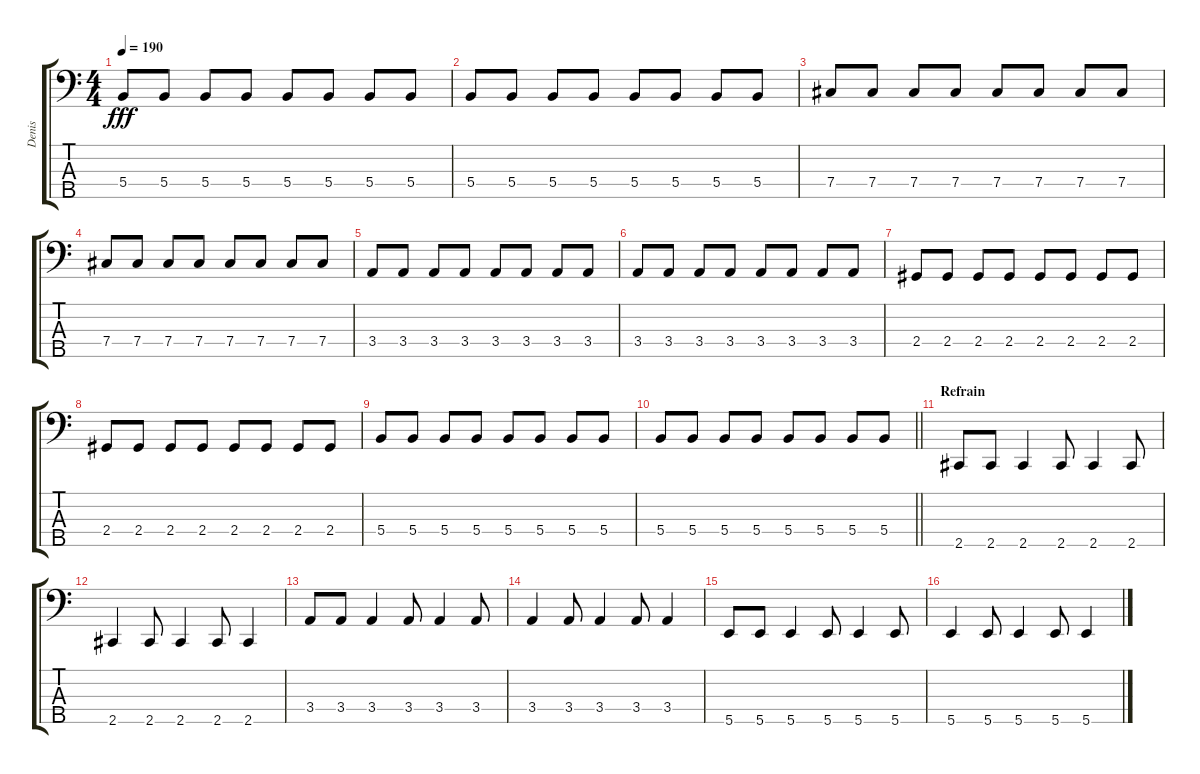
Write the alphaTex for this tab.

\track ("Denis" "Denis") {instrument slapbass1}
\staff {score tabs}
\tuning (A2 E2 B1 Gb1 B0) {hide}
\ts (4 4)
\tempo 190
\clef f4
\ks c
5.4.8{dy fff} 5.4.8 5.4.8 5.4.8 5.4.8 5.4.8 5.4.8 5.4.8 |
5.4.8 5.4.8 5.4.8 5.4.8 5.4.8 5.4.8 5.4.8 5.4.8 |
7.4.8 7.4.8 7.4.8 7.4.8 7.4.8 7.4.8 7.4.8 7.4.8 |
7.4.8 7.4.8 7.4.8 7.4.8 7.4.8 7.4.8 7.4.8 7.4.8 |
3.4.8 3.4.8 3.4.8 3.4.8 3.4.8 3.4.8 3.4.8 3.4.8 |
3.4.8 3.4.8 3.4.8 3.4.8 3.4.8 3.4.8 3.4.8 3.4.8 |
2.4.8 2.4.8 2.4.8 2.4.8 2.4.8 2.4.8 2.4.8 2.4.8 |
2.4.8 2.4.8 2.4.8 2.4.8 2.4.8 2.4.8 2.4.8 2.4.8 |
5.4.8 5.4.8 5.4.8 5.4.8 5.4.8 5.4.8 5.4.8 5.4.8 |
\barLineRight lightlight
5.4.8 5.4.8 5.4.8 5.4.8 5.4.8 5.4.8 5.4.8 5.4.8 |
\section ("" "Refrain ")
2.5.8 2.5.8 2.5.4 2.5.8 2.5.4 2.5.8 |
2.5.4 2.5.8 2.5.4 2.5.8 2.5.4 |
3.4.8 3.4.8 3.4.4 3.4.8 3.4.4 3.4.8 |
3.4.4 3.4.8 3.4.4 3.4.8 3.4.4 |
5.5.8 5.5.8 5.5.4 5.5.8 5.5.4 5.5.8 |
5.5.4 5.5.8 5.5.4 5.5.8 5.5.4
